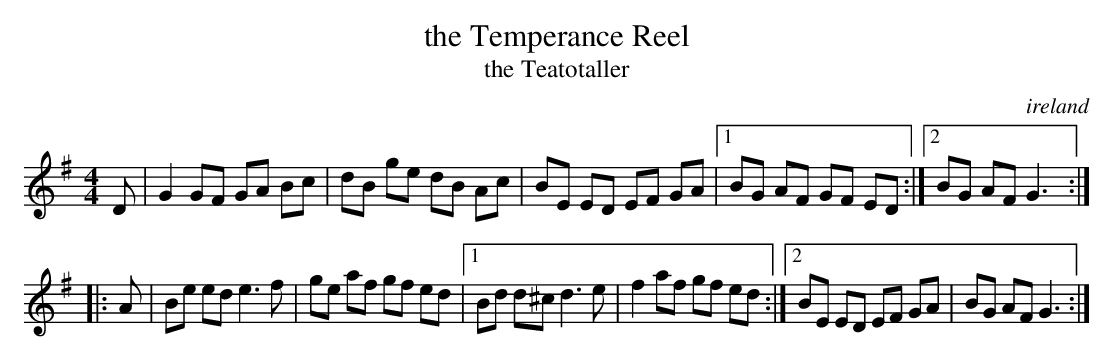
X:1
T:the Temperance Reel
T:the Teatotaller
O:ireland
M:4/4
K:G
D|G2 GF GA Bc|dB ge dB Ac| BE ED EF GA\
|1BG AF GF ED :|2BG AF G3:|
|:A|Be ed e3f |ge af gf ed\
|1Bd d^c d3e|f2 af gf ed\
:|2BE ED EF GA| BG AF G3:|
